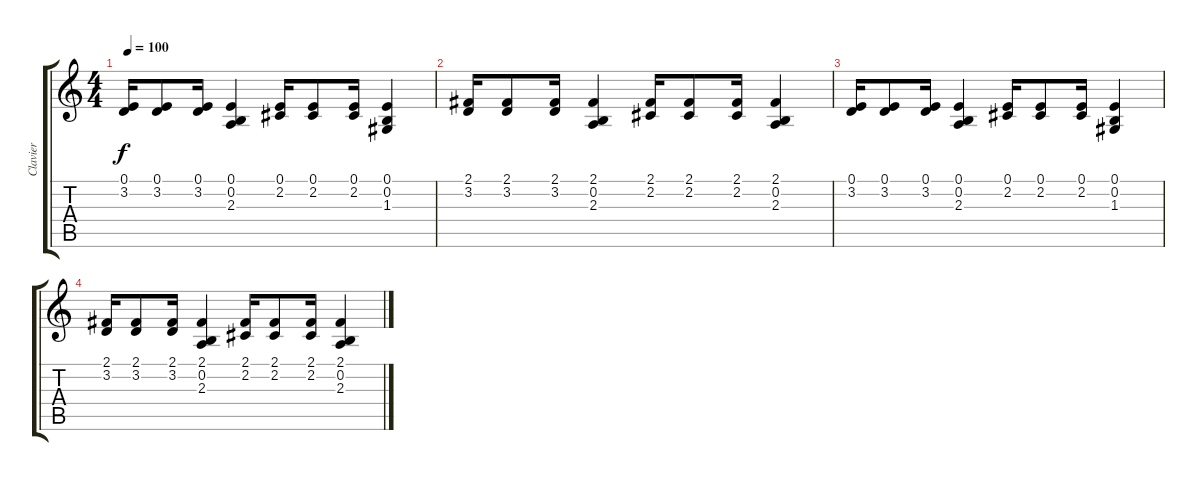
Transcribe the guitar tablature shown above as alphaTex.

\track ("Clavier" "Clavier") {instrument lead7fifths}
\staff {score tabs}
\tuning (E4 B3 G3 D3 A2 E2) {hide}
\ts (4 4)
\tempo 100
\clef g2
\ks c
(0.1 3.2).16{dy f} (0.1 3.2).8 (0.1 3.2).16 (0.1 0.2 2.3).4 (0.1 2.2).16 (0.1 2.2).8 (0.1 2.2).16 (0.1 0.2 1.3).4 |
(2.1 3.2).16 (2.1 3.2).8 (2.1 3.2).16 (2.1 0.2 2.3).4 (2.1 2.2).16 (2.1 2.2).8 (2.1 2.2).16 (2.1 0.2 2.3).4 |
(0.1 3.2).16{volume 0} (0.1 3.2).8 (0.1 3.2).16 (0.1 0.2 2.3).4 (0.1 2.2).16 (0.1 2.2).8 (0.1 2.2).16 (0.1 0.2 1.3).4 |
(2.1 3.2).16 (2.1 3.2).8 (2.1 3.2).16 (2.1 0.2 2.3).4 (2.1 2.2).16 (2.1 2.2).8 (2.1 2.2).16 (2.1 0.2 2.3).4
